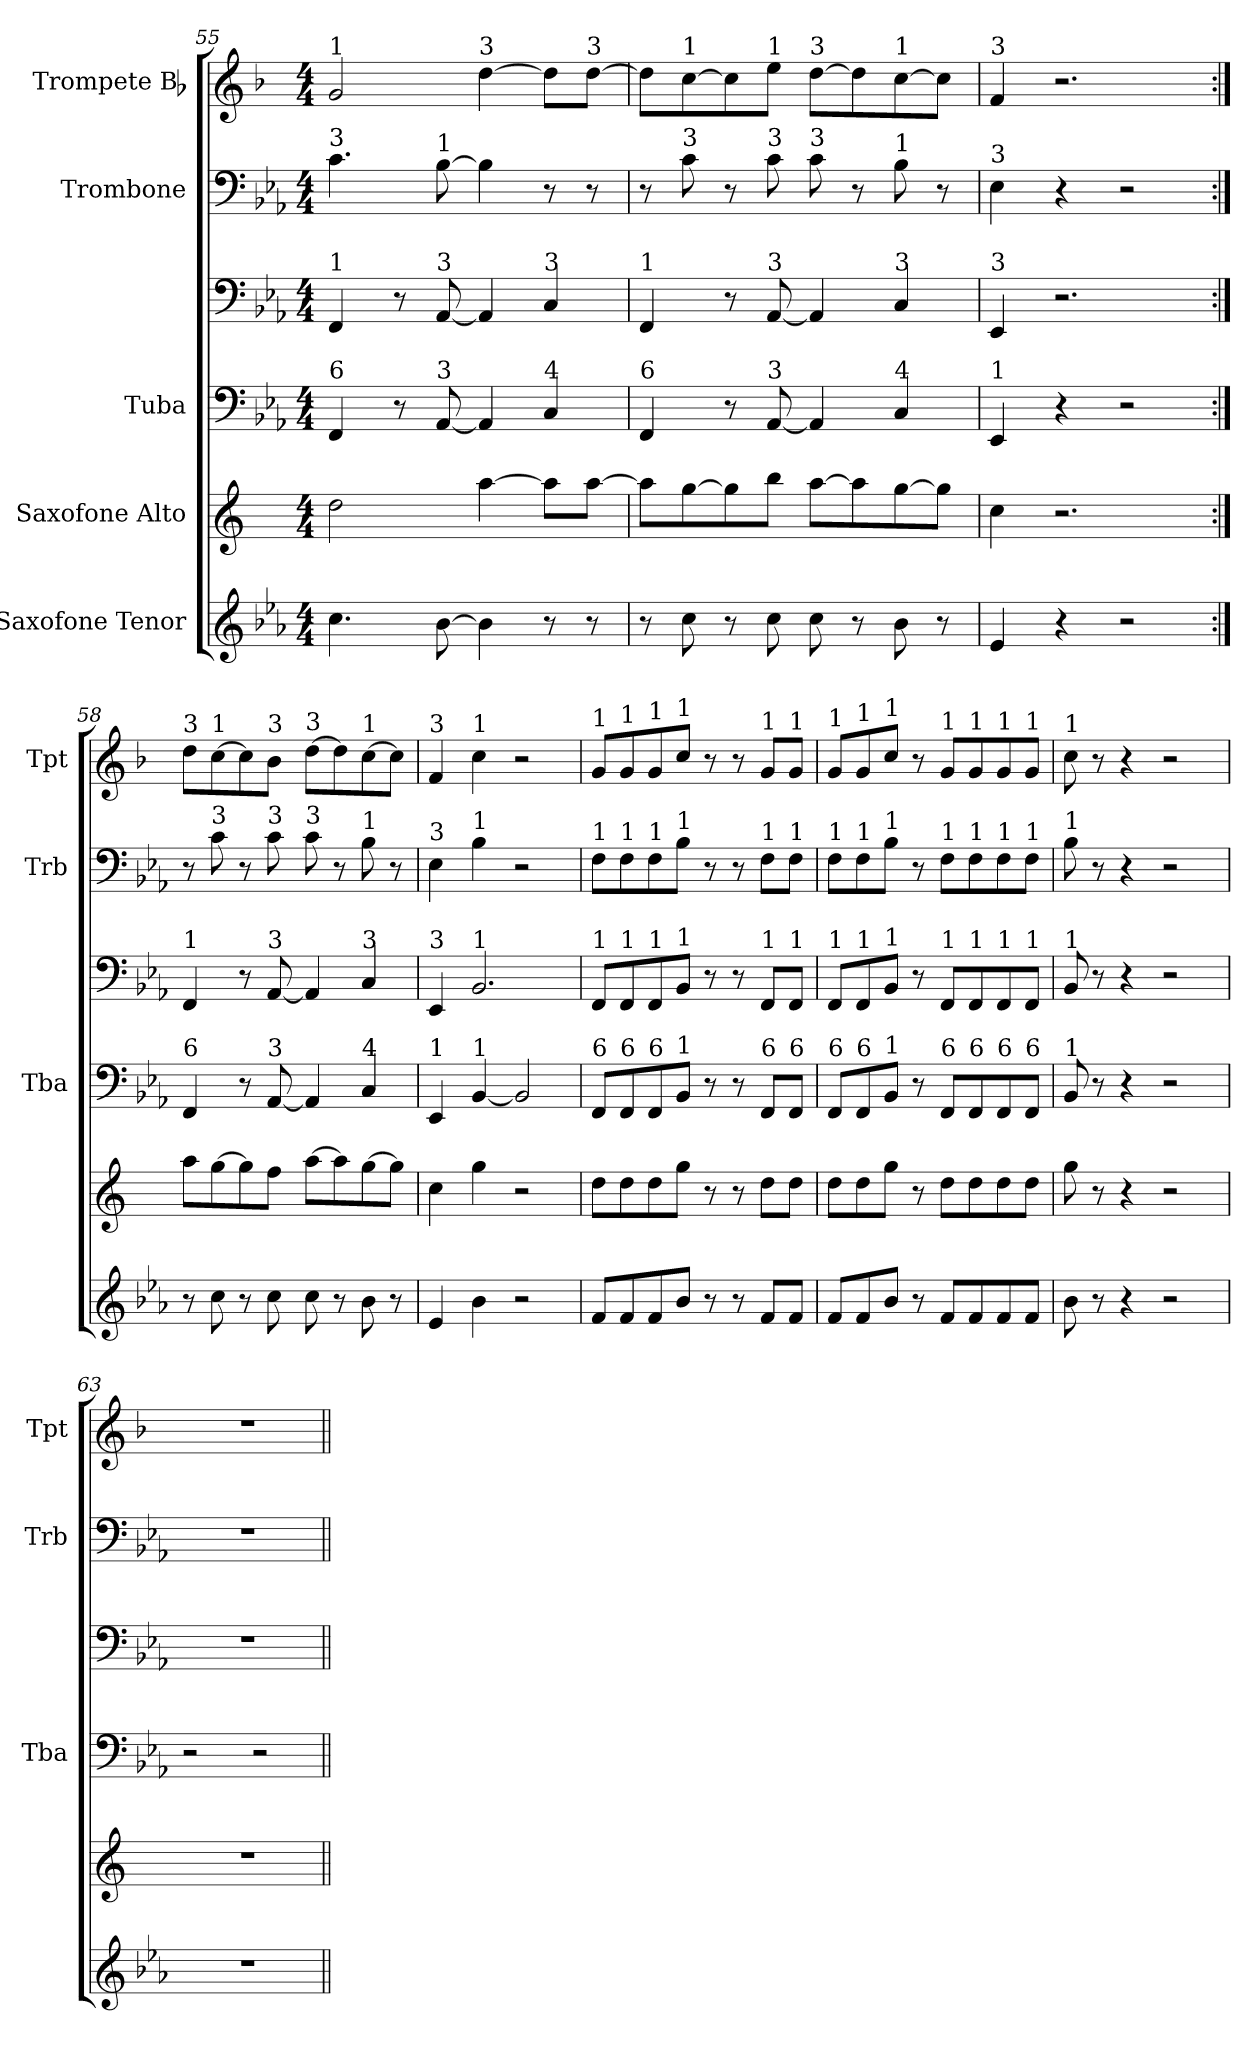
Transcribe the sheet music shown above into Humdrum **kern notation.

**kern	**kern	**kern	**kern	**kern	**kern
*part5	*part4	*part3	*part3	*part2	*part1
*staff6	*staff5	*staff4	*staff3	*staff2	*staff1
*I"Saxofone Tenor	*I"Saxofone Alto	*I"Tuba	*	*I"Trombone	*I"Trompete Bb
*	*	*I'Tba	*	*I'Trb	*I'Tpt
*clefG2	*clefG2	*clefF4	*clefF4	*clefF4	*clefG2
*ITrd8c14	*ITrd5c9	*	*	*	*ITrd1c2
*k[b-e-a-]	*k[b-e-a-]	*k[b-e-a-]	*k[b-e-a-]	*k[b-e-a-]	*k[b-e-a-]
*M4/4	*M4/4	*M4/4	*M4/4	*M4/4	*M4/4
=55	=55	=55	=55	=55	=55
!	!	!	!	!	!LO:TX:a:t=1
!	!	!	!	!LO:TX:a:t=3	!
!	!	!	!LO:TX:a:t=1	!	!
!	!	!LO:TX:a:t=6	!	!	!
4.c\	2f\	4FF/	4FF/	4.c\	2f/
.	.	8r	8r	.	.
!	!	!	!	!LO:TX:a:t=1	!
!	!	!	!LO:TX:a:t=3	!	!
!	!	!LO:TX:a:t=3	!	!	!
[8B-\	.	[8AA-/	[8AA-/	[8B-\	.
!	!	!	!	!	!LO:TX:a:t=3
4B-\]	[4cc\	4AA-/]	4AA-/]	4B-\]	[4cc\
!	!	!	!LO:TX:a:t=3	!	!
!	!	!LO:TX:a:t=4	!	!	!
8r	8cc\L]	4C/	4C/	8r	8cc\L]
!	!	!	!	!	!LO:TX:a:t=3
8r	[8cc\J	.	.	8r	[8cc\J
=56	=56	=56	=56	=56	=56
!	!	!	!LO:TX:a:t=1	!	!
!	!	!LO:TX:a:t=6	!	!	!
8r	8cc\L]	4FF/	4FF/	8r	8cc\L]
!	!	!	!	!	!LO:TX:a:t=1
!	!	!	!	!LO:TX:a:t=3	!
8c\	[8b-\	.	.	8c\	[8b-\
8r	8b-\]	8r	8r	8r	8b-\]
!	!	!	!	!	!LO:TX:a:t=1
!	!	!	!	!LO:TX:a:t=3	!
!	!	!	!LO:TX:a:t=3	!	!
!	!	!LO:TX:a:t=3	!	!	!
8c\	8dd\J	[8AA-/	[8AA-/	8c\	8dd\J
!	!	!	!	!	!LO:TX:a:t=3
!	!	!	!	!LO:TX:a:t=3	!
8c\	[8cc\L	4AA-/]	4AA-/]	8c\	[8cc\L
8r	8cc\]	.	.	8r	8cc\]
!	!	!	!	!	!LO:TX:a:t=1
!	!	!	!	!LO:TX:a:t=1	!
!	!	!	!LO:TX:a:t=3	!	!
!	!	!LO:TX:a:t=4	!	!	!
8B-\	[8b-\	4C/	4C/	8B-\	[8b-\
8r	8b-\J]	.	.	8r	8b-\J]
=57	=57	=57	=57	=57	=57
!	!	!	!	!	!LO:TX:a:t=3
!	!	!	!	!LO:TX:a:t=3	!
!	!	!	!LO:TX:a:t=3	!	!
!	!	!LO:TX:a:t=1	!	!	!
4E-/	4e-\	4EE-/	4EE-/	4E-\	4e-/
4r	2.r	4r	2.r	4r	2.r
2r	.	2r	.	2r	.
!!LO:LB:g=z
=58:|!	=58:|!	=58:|!	=58:|!	=58:|!	=58:|!
!	!	!	!	!	!LO:TX:a:t=3
!	!	!	!LO:TX:a:t=1	!	!
!	!	!LO:TX:a:t=6	!	!	!
8r	8cc\L	4FF/	4FF/	8r	8cc\L
!	!	!	!	!	!LO:TX:a:t=1
!	!	!	!	!LO:TX:a:t=3	!
8c\	[8b-\	.	.	8c\	[8b-\
8r	8b-\]	8r	8r	8r	8b-\]
!	!	!	!	!	!LO:TX:a:t=3
!	!	!	!	!LO:TX:a:t=3	!
!	!	!	!LO:TX:a:t=3	!	!
!	!	!LO:TX:a:t=3	!	!	!
8c\	8a-\J	[8AA-/	[8AA-/	8c\	8a-\J
!	!	!	!	!	!LO:TX:a:t=3
!	!	!	!	!LO:TX:a:t=3	!
8c\	[8cc\L	4AA-/]	4AA-/]	8c\	[8cc\L
8r	8cc\]	.	.	8r	8cc\]
!	!	!	!	!	!LO:TX:a:t=1
!	!	!	!	!LO:TX:a:t=1	!
!	!	!	!LO:TX:a:t=3	!	!
!	!	!LO:TX:a:t=4	!	!	!
8B-\	[8b-\	4C/	4C/	8B-\	[8b-\
8r	8b-\J]	.	.	8r	8b-\J]
=59	=59	=59	=59	=59	=59
!	!	!	!	!	!LO:TX:a:t=3
!	!	!	!	!LO:TX:a:t=3	!
!	!	!	!LO:TX:a:t=3	!	!
!	!	!LO:TX:a:t=1	!	!	!
4E-/	4e-\	4EE-/	4EE-/	4E-\	4e-/
!	!	!	!	!	!LO:TX:a:t=1
!	!	!	!	!LO:TX:a:t=1	!
!	!	!	!LO:TX:a:t=1	!	!
!	!	!LO:TX:a:t=1	!	!	!
4B-\	4b-\	[4BB-/	2.BB-/	4B-\	4b-\
2r	2r	2BB-/]	.	2r	2r
=60	=60	=60	=60	=60	=60
!	!	!	!	!	!LO:TX:a:t=1
!	!	!	!	!LO:TX:a:t=1	!
!	!	!	!LO:TX:a:t=1	!	!
!	!	!LO:TX:a:t=6	!	!	!
8F/L	8f\L	8FF/L	8FF/L	8F\L	8f/L
!	!	!	!	!	!LO:TX:a:t=1
!	!	!	!	!LO:TX:a:t=1	!
!	!	!	!LO:TX:a:t=1	!	!
!	!	!LO:TX:a:t=6	!	!	!
8F/	8f\	8FF/	8FF/	8F\	8f/
!	!	!	!	!	!LO:TX:a:t=1
!	!	!	!	!LO:TX:a:t=1	!
!	!	!	!LO:TX:a:t=1	!	!
!	!	!LO:TX:a:t=6	!	!	!
8F/	8f\	8FF/	8FF/	8F\	8f/
!	!	!	!	!	!LO:TX:a:t=1
!	!	!	!	!LO:TX:a:t=1	!
!	!	!	!LO:TX:a:t=1	!	!
!	!	!LO:TX:a:t=1	!	!	!
8B-/J	8b-\J	8BB-/J	8BB-/J	8B-\J	8b-/J
8r	8r	8r	8r	8r	8r
8r	8r	8r	8r	8r	8r
!	!	!	!	!	!LO:TX:a:t=1
!	!	!	!	!LO:TX:a:t=1	!
!	!	!	!LO:TX:a:t=1	!	!
!	!	!LO:TX:a:t=6	!	!	!
8F/L	8f\L	8FF/L	8FF/L	8F\L	8f/L
!	!	!	!	!	!LO:TX:a:t=1
!	!	!	!	!LO:TX:a:t=1	!
!	!	!	!LO:TX:a:t=1	!	!
!	!	!LO:TX:a:t=6	!	!	!
8F/J	8f\J	8FF/J	8FF/J	8F\J	8f/J
=61	=61	=61	=61	=61	=61
!	!	!	!	!	!LO:TX:a:t=1
!	!	!	!	!LO:TX:a:t=1	!
!	!	!	!LO:TX:a:t=1	!	!
!	!	!LO:TX:a:t=6	!	!	!
8F/L	8f\L	8FF/L	8FF/L	8F\L	8f/L
!	!	!	!	!	!LO:TX:a:t=1
!	!	!	!	!LO:TX:a:t=1	!
!	!	!	!LO:TX:a:t=1	!	!
!	!	!LO:TX:a:t=6	!	!	!
8F/	8f\	8FF/	8FF/	8F\	8f/
!	!	!	!	!	!LO:TX:a:t=1
!	!	!	!	!LO:TX:a:t=1	!
!	!	!	!LO:TX:a:t=1	!	!
!	!	!LO:TX:a:t=1	!	!	!
8B-/J	8b-\J	8BB-/J	8BB-/J	8B-\J	8b-/J
8r	8r	8r	8r	8r	8r
!	!	!	!	!	!LO:TX:a:t=1
!	!	!	!	!LO:TX:a:t=1	!
!	!	!	!LO:TX:a:t=1	!	!
!	!	!LO:TX:a:t=6	!	!	!
8F/L	8f\L	8FF/L	8FF/L	8F\L	8f/L
!	!	!	!	!	!LO:TX:a:t=1
!	!	!	!	!LO:TX:a:t=1	!
!	!	!	!LO:TX:a:t=1	!	!
!	!	!LO:TX:a:t=6	!	!	!
8F/	8f\	8FF/	8FF/	8F\	8f/
!	!	!	!	!	!LO:TX:a:t=1
!	!	!	!	!LO:TX:a:t=1	!
!	!	!	!LO:TX:a:t=1	!	!
!	!	!LO:TX:a:t=6	!	!	!
8F/	8f\	8FF/	8FF/	8F\	8f/
!	!	!	!	!	!LO:TX:a:t=1
!	!	!	!	!LO:TX:a:t=1	!
!	!	!	!LO:TX:a:t=1	!	!
!	!	!LO:TX:a:t=6	!	!	!
8F/J	8f\J	8FF/J	8FF/J	8F\J	8f/J
=62	=62	=62	=62	=62	=62
!	!	!	!	!	!LO:TX:a:t=1
!	!	!	!	!LO:TX:a:t=1	!
!	!	!	!LO:TX:a:t=1	!	!
!	!	!LO:TX:a:t=1	!	!	!
8B-\	8b-\	8BB-/	8BB-/	8B-\	8b-\
8r	8r	8r	8r	8r	8r
4r	4r	4r	4r	4r	4r
2r	2r	2r	2r	2r	2r
=63	=63	=63	=63	=63	=63
1r	1r	2r	1r	1r	1r
.	.	2r	.	.	.
=||	=||	=||	=||	=||	=||
*-	*-	*-	*-	*-	*-
